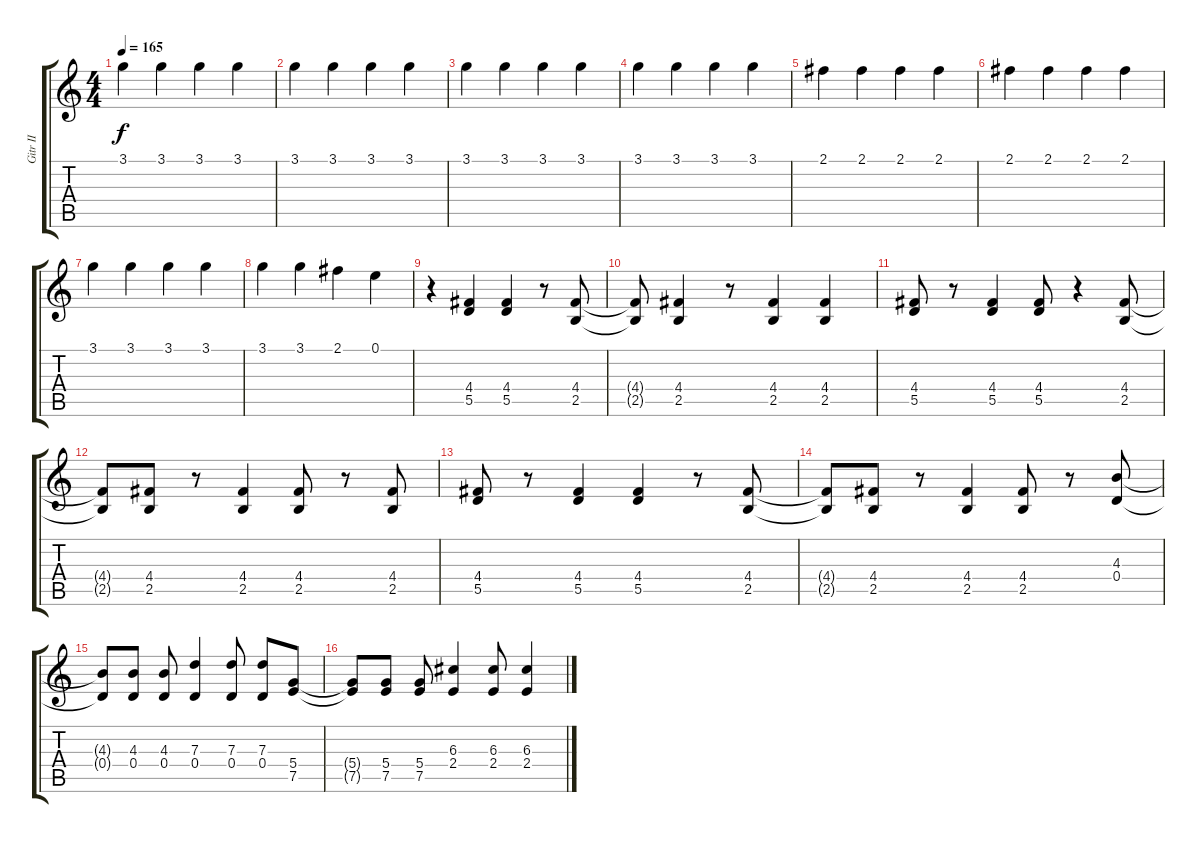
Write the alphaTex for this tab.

\track ("Gitr II" "Gitr II") {instrument electricguitarjazz}
\staff {score tabs}
\tuning (E4 B3 G3 D3 A2 E2) {hide}
\ts (4 4)
\tempo 165
\clef g2
\ks c
3.1.4{dy f} 3.1.4 3.1.4 3.1.4 |
3.1.4 3.1.4 3.1.4 3.1.4 |
3.1.4 3.1.4 3.1.4 3.1.4 |
3.1.4 3.1.4 3.1.4 3.1.4 |
2.1.4 2.1.4 2.1.4 2.1.4 |
2.1.4 2.1.4 2.1.4 2.1.4 |
3.1.4 3.1.4 3.1.4 3.1.4 |
3.1.4 3.1.4 2.1.4 0.1.4 |
r.4 (4.4 5.5).4 (4.4 5.5).4 r.8 (4.4 2.5).8 |
(4.4{t} 2.5{t}).8 (4.4 2.5).4 r.8 (4.4 2.5).4 (4.4 2.5).4 |
(4.4 5.5).8 r.8 (4.4 5.5).4 (4.4 5.5).8 r.4 (4.4 2.5).8 |
(4.4{t} 2.5{t}).8 (4.4 2.5).8 r.8 (4.4 2.5).4 (4.4 2.5).8 r.8 (4.4 2.5).8 |
(4.4 5.5).8 r.8 (4.4 5.5).4 (4.4 5.5).4 r.8 (4.4 2.5).8 |
(4.4{t} 2.5{t}).8 (4.4 2.5).8 r.8 (4.4 2.5).4 (4.4 2.5).8 r.8 (4.3 0.4).8 |
(4.3{t} 0.4{t}).8 (4.3 0.4).8 (4.3 0.4).8 (7.3 0.4).4 (7.3 0.4).8 (7.3 0.4).8 (5.4 7.5).8 |
(5.4{t} 7.5{t}).8 (5.4 7.5).8 (5.4 7.5).8 (6.3 2.4).4 (6.3 2.4).8 (6.3 2.4).4
